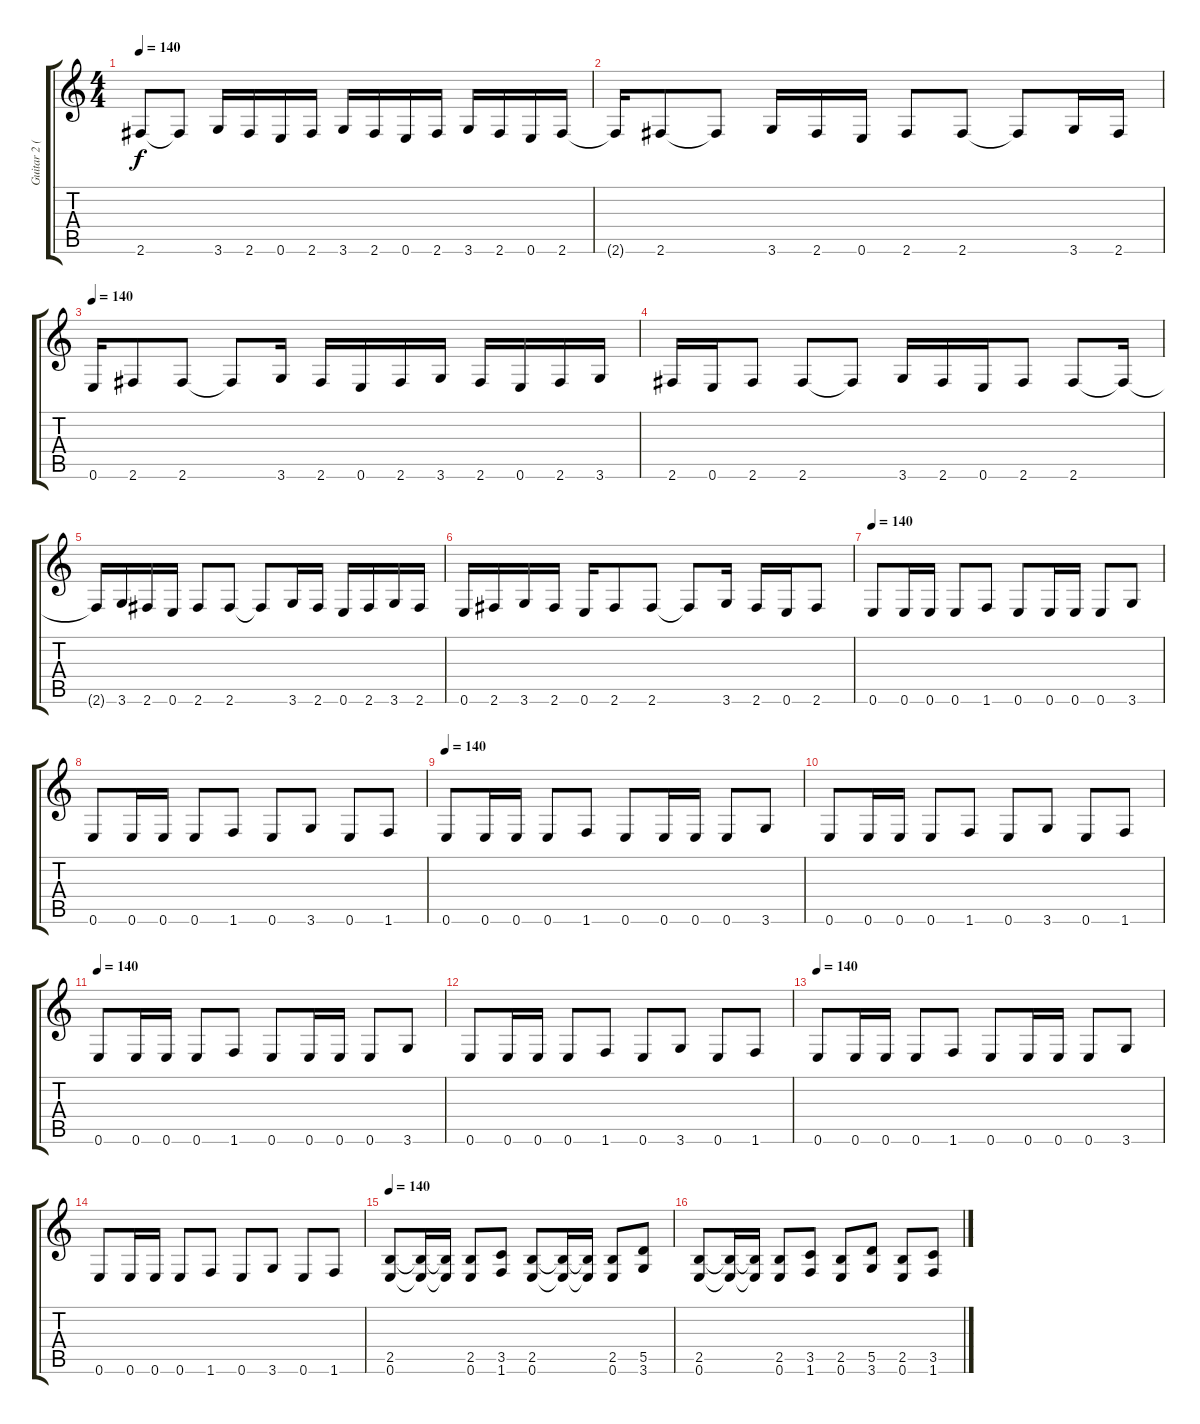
\track ("Guitar 2 (Tommy Eriksson)" "Guitar 2 (") {instrument distortionguitar}
\staff {score tabs}
\tuning (E4 B3 G3 D3 A2 E2) {hide}
\ts (4 4)
\tempo 140
\clef g2
\ks c
2.6.8{dy f} 2.6{t}.8 3.6.16 2.6.16 0.6.16 2.6.16 3.6.16 2.6.16 0.6.16 2.6.16 3.6.16 2.6.16 0.6.16 2.6.16 |
2.6{t}.16 2.6.8 2.6{t}.8 3.6.16 2.6.16 0.6.16 2.6.8 2.6.8 2.6{t}.8 3.6.16 2.6.16 |
\tempo 140
0.6.16 2.6.8 2.6.8 2.6{t}.8 3.6.16 2.6.16 0.6.16 2.6.16 3.6.16 2.6.16 0.6.16 2.6.16 3.6.16 |
2.6.16 0.6.16 2.6.8 2.6.8 2.6{t}.8 3.6.16 2.6.16 0.6.16 2.6.8 2.6.8 2.6{t}.16 |
2.6{t}.16 3.6.16 2.6.16 0.6.16 2.6.8 2.6.8 2.6{t}.8 3.6.16 2.6.16 0.6.16 2.6.16 3.6.16 2.6.16 |
0.6.16 2.6.16 3.6.16 2.6.16 0.6.16 2.6.8 2.6.8 2.6{t}.8 3.6.16 2.6.16 0.6.16 2.6.8 |
\tempo 140
0.6.8 0.6.16 0.6.16 0.6.8 1.6.8 0.6.8 0.6.16 0.6.16 0.6.8 3.6.8 |
0.6.8 0.6.16 0.6.16 0.6.8 1.6.8 0.6.8 3.6.8 0.6.8 1.6.8 |
\tempo 140
0.6.8 0.6.16 0.6.16 0.6.8 1.6.8 0.6.8 0.6.16 0.6.16 0.6.8 3.6.8 |
0.6.8 0.6.16 0.6.16 0.6.8 1.6.8 0.6.8 3.6.8 0.6.8 1.6.8 |
\tempo 140
0.6.8 0.6.16 0.6.16 0.6.8 1.6.8 0.6.8 0.6.16 0.6.16 0.6.8 3.6.8 |
0.6.8 0.6.16 0.6.16 0.6.8 1.6.8 0.6.8 3.6.8 0.6.8 1.6.8 |
\tempo 140
0.6.8 0.6.16 0.6.16 0.6.8 1.6.8 0.6.8 0.6.16 0.6.16 0.6.8 3.6.8 |
0.6.8 0.6.16 0.6.16 0.6.8 1.6.8 0.6.8 3.6.8 0.6.8 1.6.8 |
\tempo 140
(2.5 0.6).8 (2.5{t} 0.6{t}).16 (2.5{t} 0.6{t}).16 (2.5 0.6).8 (3.5 1.6).8 (2.5 0.6).8 (2.5{t} 0.6{t}).16 (2.5{t} 0.6{t}).16 (2.5 0.6).8 (5.5 3.6).8 |
(2.5 0.6).8 (2.5{t} 0.6{t}).16 (2.5{t} 0.6{t}).16 (2.5 0.6).8 (3.5 1.6).8 (2.5 0.6).8 (5.5 3.6).8 (2.5 0.6).8 (3.5 1.6).8
